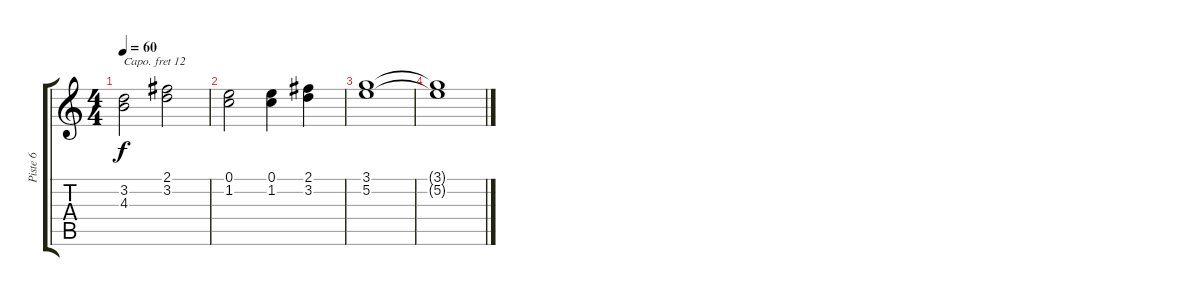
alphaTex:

\track ("Piste 6" "Piste 6") {instrument flute}
\staff {score tabs}
\capo 12
\tuning (E4 B3 G3 D3 A2 E2) {hide}
\ts (4 4)
\tempo 60
\clef g2
\ks c
(3.2 4.3).2{dy f} (2.1 3.2).2 |
(0.1 1.2).2 (0.1 1.2).4 (2.1 3.2).4 |
(3.1 5.2).1 |
(3.1{t} 5.2{t}).1
